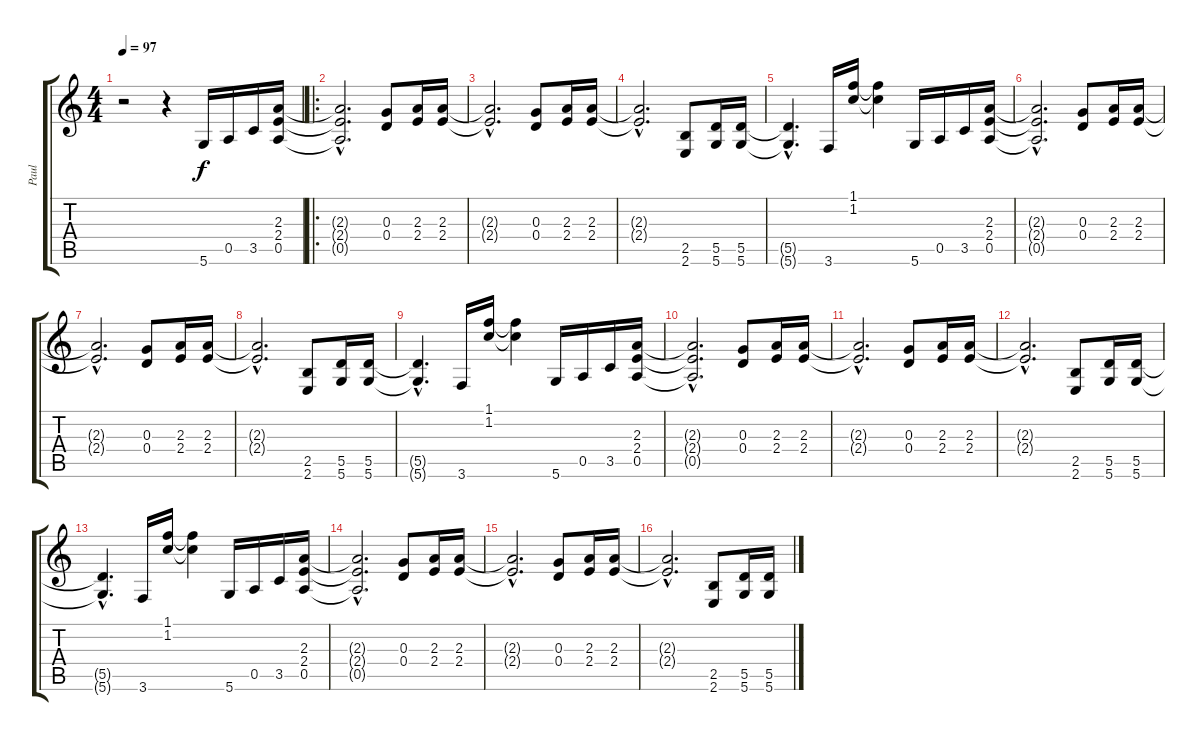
\track ("Paul" "Paul") {instrument distortionguitar}
\staff {score tabs}
\tuning (E4 B3 G3 D3 A2 D2) {hide}
\ts (4 4)
\tempo 97
\clef g2
\ks c
r.2{dy f instrument distortionguitar} r.4 5.6.16 0.5.16 3.5.16 (2.3 2.4 0.5).16 |
\ro
(2.3{hac t} 2.4{hac t} 0.5{hac t}).2{d} (0.3 0.4).8 (2.3 2.4).16 (2.3 2.4).16 |
(2.3{hac t} 2.4{hac t}).2{d} (0.3 0.4).8 (2.3 2.4).16 (2.3 2.4).16 |
(2.3{hac t} 2.4{hac t}).2{d} (2.5 2.6).8 (5.5 5.6).16 (5.5 5.6).16 |
(5.5{hac t} 5.6{hac t}).4{d} 3.6.16 (1.1 1.2).16 (1.1{t} 1.2{t}).4 5.6.16 0.5.16 3.5.16 (2.3 2.4 0.5).16 |
(2.3{hac t} 2.4{hac t} 0.5{hac t}).2{d} (0.3 0.4).8 (2.3 2.4).16 (2.3 2.4).16 |
(2.3{hac t} 2.4{hac t}).2{d} (0.3 0.4).8 (2.3 2.4).16 (2.3 2.4).16 |
(2.3{hac t} 2.4{hac t}).2{d} (2.5 2.6).8 (5.5 5.6).16 (5.5 5.6).16 |
(5.5{hac t} 5.6{hac t}).4{d} 3.6.16 (1.1 1.2).16 (1.1{t} 1.2{t}).4 5.6.16 0.5.16 3.5.16 (2.3 2.4 0.5).16 |
(2.3{hac t} 2.4{hac t} 0.5{hac t}).2{d} (0.3 0.4).8 (2.3 2.4).16 (2.3 2.4).16 |
(2.3{hac t} 2.4{hac t}).2{d} (0.3 0.4).8 (2.3 2.4).16 (2.3 2.4).16 |
(2.3{hac t} 2.4{hac t}).2{d} (2.5 2.6).8 (5.5 5.6).16 (5.5 5.6).16 |
(5.5{hac t} 5.6{hac t}).4{d} 3.6.16 (1.1 1.2).16 (1.1{t} 1.2{t}).4 5.6.16 0.5.16 3.5.16 (2.3 2.4 0.5).16 |
(2.3{hac t} 2.4{hac t} 0.5{hac t}).2{d} (0.3 0.4).8 (2.3 2.4).16 (2.3 2.4).16 |
(2.3{hac t} 2.4{hac t}).2{d} (0.3 0.4).8 (2.3 2.4).16 (2.3 2.4).16 |
(2.3{hac t} 2.4{hac t}).2{d} (2.5 2.6).8 (5.5 5.6).16 (5.5 5.6).16
